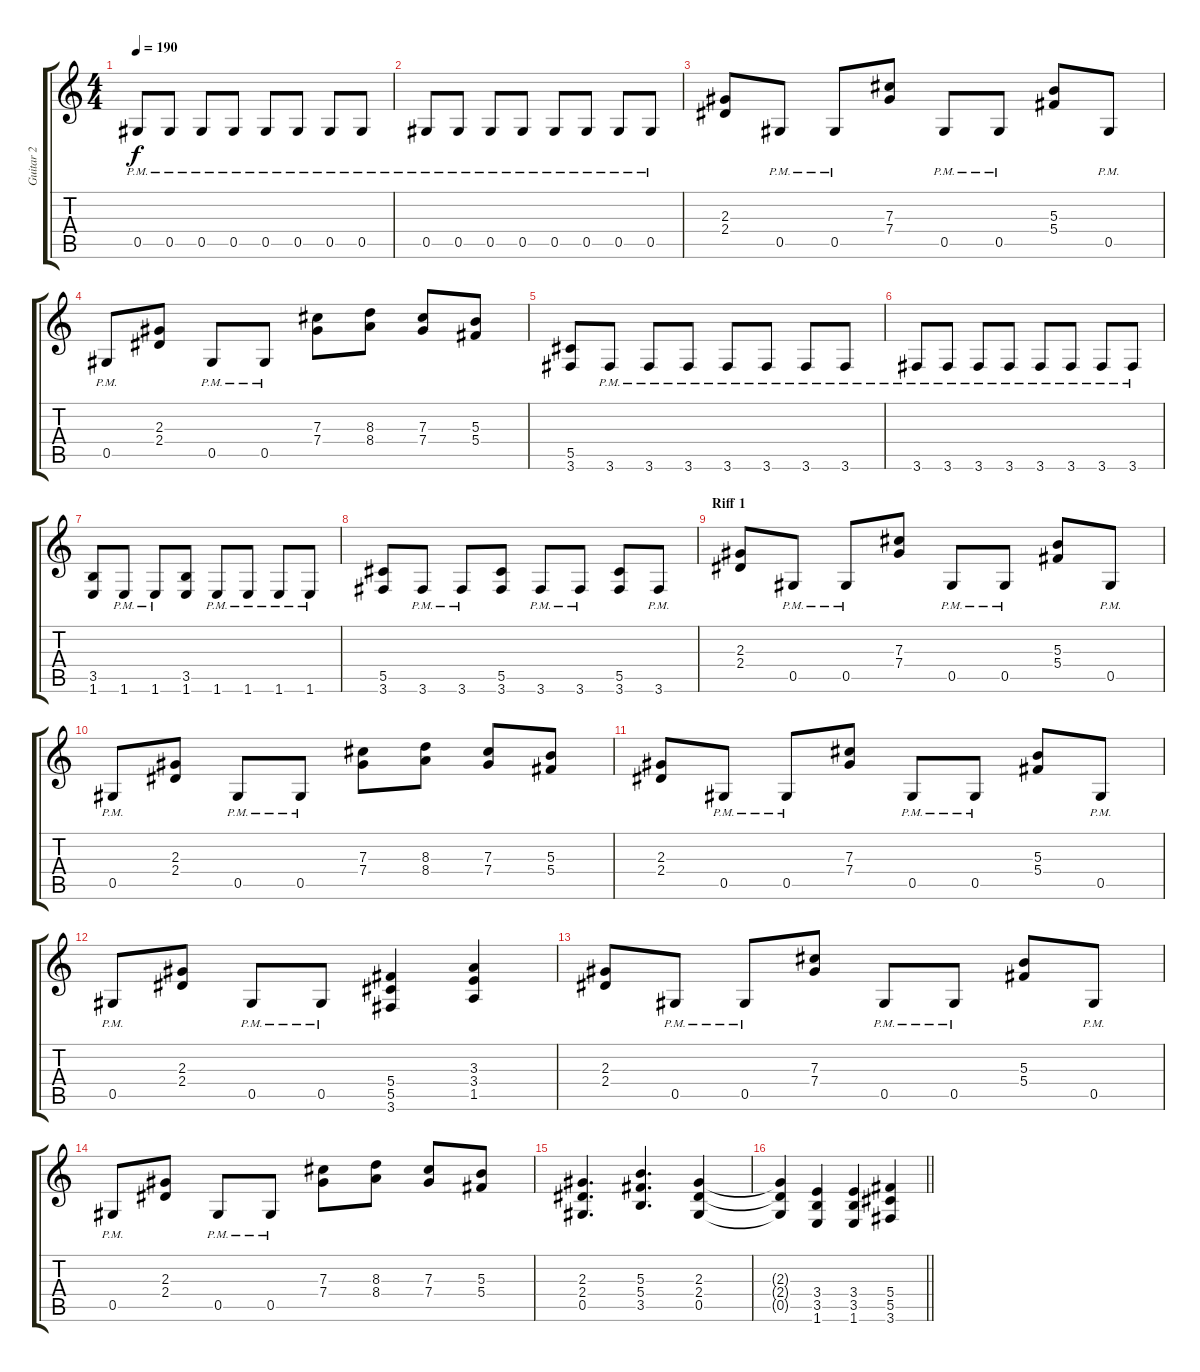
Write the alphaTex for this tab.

\track ("Guitar 2" "Guitar 2") {instrument distortionguitar}
\staff {score tabs}
\tuning (Eb4 Bb3 Gb3 Db3 Ab2 Eb2) {hide}
\ts (4 4)
\tempo 190
\clef g2
\ks c
0.5{pm}.8{dy f} 0.5{pm}.8 0.5{pm}.8 0.5{pm}.8 0.5{pm}.8 0.5{pm}.8 0.5{pm}.8 0.5{pm}.8 |
0.5{pm}.8 0.5{pm}.8 0.5{pm}.8 0.5{pm}.8 0.5{pm}.8 0.5{pm}.8 0.5{pm}.8 0.5{pm}.8 |
(2.3 2.4).8 0.5{pm}.8 0.5{pm}.8 (7.3 7.4).8 0.5{pm}.8 0.5{pm}.8 (5.3 5.4).8 0.5{pm}.8 |
0.5{pm}.8 (2.3 2.4).8 0.5{pm}.8 0.5{pm}.8 (7.3 7.4).8 (8.3 8.4).8 (7.3 7.4).8 (5.3 5.4).8 |
(5.5 3.6).8 3.6{pm}.8 3.6{pm}.8 3.6{pm}.8 3.6{pm}.8 3.6{pm}.8 3.6{pm}.8 3.6{pm}.8 |
3.6{pm}.8 3.6{pm}.8 3.6{pm}.8 3.6{pm}.8 3.6{pm}.8 3.6{pm}.8 3.6{pm}.8 3.6{pm}.8 |
(3.5 1.6).8 1.6{pm}.8 1.6{pm}.8 (3.5 1.6).8 1.6{pm}.8 1.6{pm}.8 1.6{pm}.8 1.6{pm}.8 |
(5.5 3.6).8 3.6{pm}.8 3.6{pm}.8 (5.5 3.6).8 3.6{pm}.8 3.6{pm}.8 (5.5 3.6).8 3.6{pm}.8 |
\section ("" "Riff 1")
(2.3 2.4).8 0.5{pm}.8 0.5{pm}.8 (7.3 7.4).8 0.5{pm}.8 0.5{pm}.8 (5.3 5.4).8 0.5{pm}.8 |
0.5{pm}.8 (2.3 2.4).8 0.5{pm}.8 0.5{pm}.8 (7.3 7.4).8 (8.3 8.4).8 (7.3 7.4).8 (5.3 5.4).8 |
(2.3 2.4).8 0.5{pm}.8 0.5{pm}.8 (7.3 7.4).8 0.5{pm}.8 0.5{pm}.8 (5.3 5.4).8 0.5{pm}.8 |
0.5{pm}.8 (2.3 2.4).8 0.5{pm}.8 0.5{pm}.8 (5.4 5.5 3.6).4 (3.3 3.4 1.5).4 |
(2.3 2.4).8 0.5{pm}.8 0.5{pm}.8 (7.3 7.4).8 0.5{pm}.8 0.5{pm}.8 (5.3 5.4).8 0.5{pm}.8 |
0.5{pm}.8 (2.3 2.4).8 0.5{pm}.8 0.5{pm}.8 (7.3 7.4).8 (8.3 8.4).8 (7.3 7.4).8 (5.3 5.4).8 |
(2.3 2.4 0.5).4{d} (5.3 5.4 3.5).4{d} (2.3 2.4 0.5).4 |
\barLineRight lightlight
(2.3{t} 2.4{t} 0.5{t}).4 (3.4 3.5 1.6).4 (3.4 3.5 1.6).4 (5.4 5.5 3.6).4
